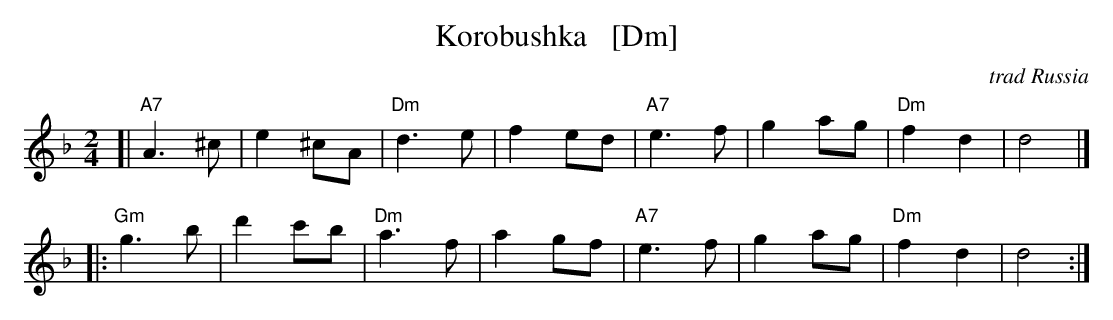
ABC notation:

X:1
T: Korobushka   [Dm]
O: trad Russia
M: 2/4
L: 1/8
K: Dm
[| "A7"A3^c | e2 ^cA | "Dm"d3 e | f2 ed | "A7"e3 f | g2 ag | "Dm"f2 d2 | d4 |]
|: "Gm"g3 b| d'2 c'b | "Dm"a3 f | a2 gf | "A7"e3 f | g2ag | "Dm"f2 d2 | d4 :|
